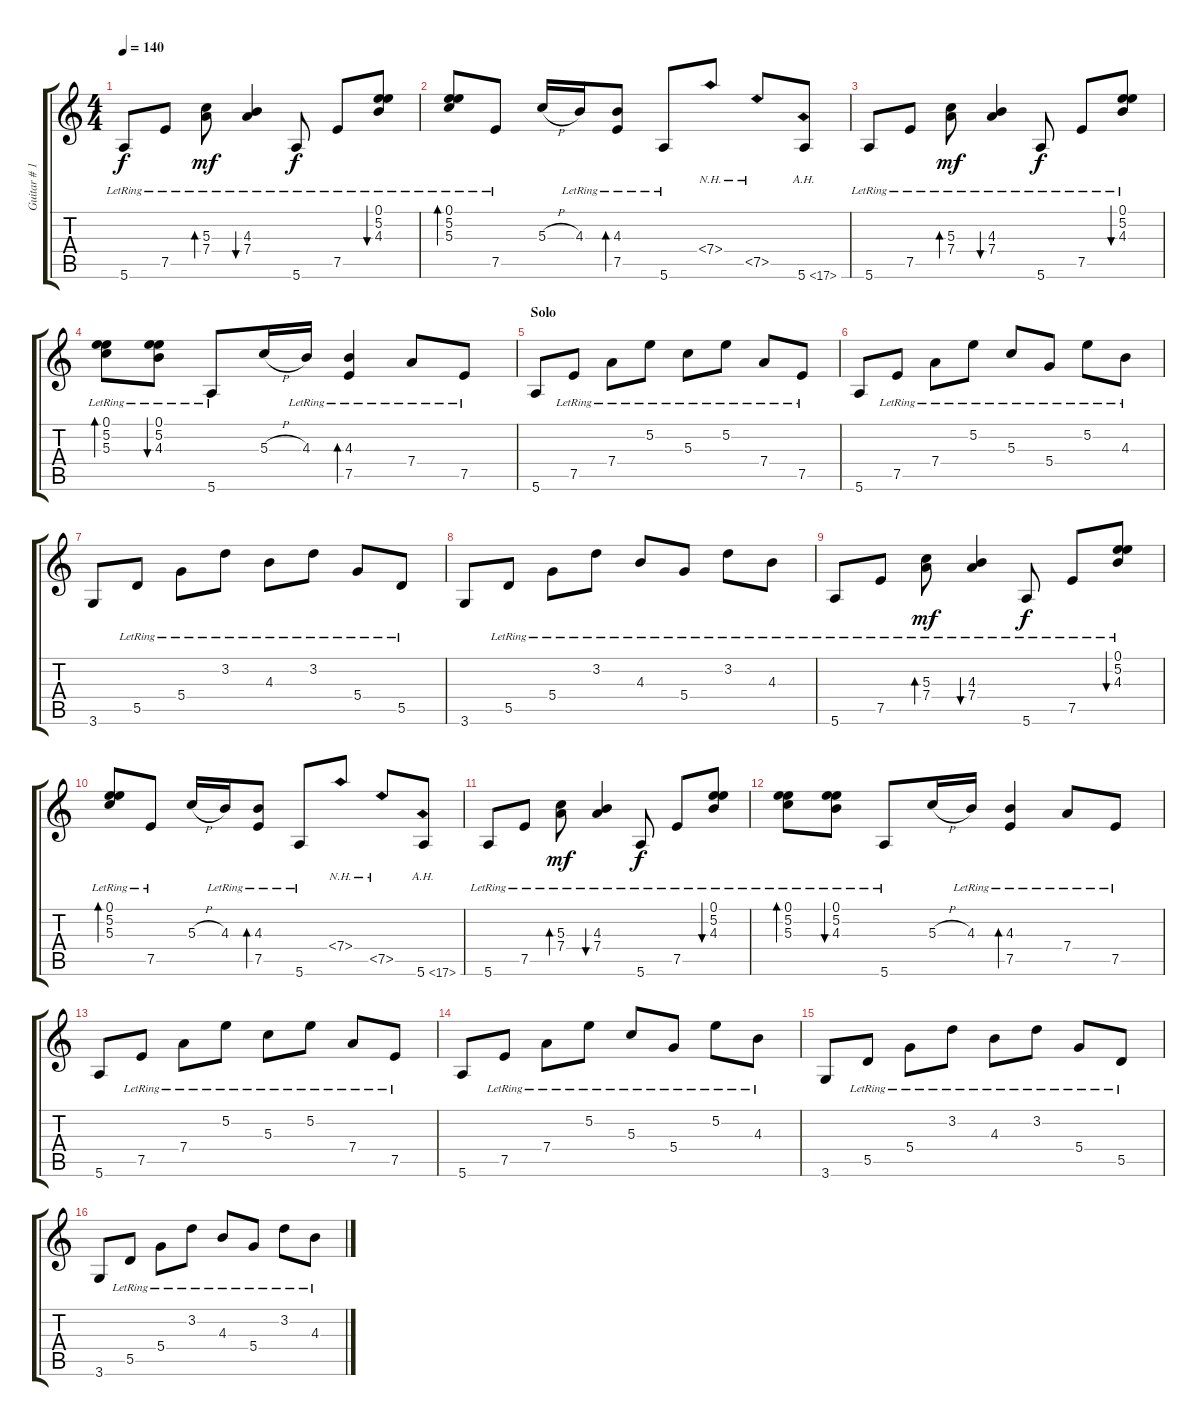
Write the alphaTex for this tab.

\track ("Guitar # 1 - Acoustic" "Guitar # 1") {instrument acousticguitarsteel}
\staff {score tabs}
\tuning (E4 B3 G3 D3 A2 E2) {hide}
\ts (4 4)
\tempo 140
\clef g2
\ks c
5.6{lr}.8{dy f} 7.5{lr}.8 (5.3{lr} 7.4{lr}).8{bd 60 dy mf} (4.3{lr} 7.4{lr}).4{bu 60} 5.6{lr}.8{dy f} 7.5{lr}.8 (0.1{lr} 5.2{lr} 4.3{lr}).8{bu 60} |
(0.1{lr} 5.2{lr} 5.3{lr}).8{bd 60} 7.5{lr}.8 5.3{h}.16 4.3{lr}.16 (4.3{lr} 7.5{lr}).8{bd 60} 5.6{lr}.8 7.4{nh}.8 7.5{nh}.8 5.6{ah 12}.8 |
5.6{lr}.8 7.5{lr}.8 (5.3{lr} 7.4{lr}).8{bd 60 dy mf} (4.3{lr} 7.4{lr}).4{bu 60} 5.6{lr}.8{dy f} 7.5{lr}.8 (0.1{lr} 5.2{lr} 4.3{lr}).8{bu 60} |
(0.1{lr} 5.2{lr} 5.3{lr}).8{bd 60} (0.1{lr} 5.2{lr} 4.3{lr}).8{bu 60} 5.6{lr}.8 5.3{h}.16 4.3{lr}.16 (4.3{lr} 7.5{lr}).4{bd 60} 7.4{lr}.8 7.5{lr}.8 |
\section ("" "Solo")
5.6.8 7.5{lr}.8 7.4{lr}.8 5.2{lr}.8 5.3{lr}.8 5.2{lr}.8 7.4{lr}.8 7.5{lr}.8 |
5.6.8 7.5{lr}.8 7.4{lr}.8 5.2{lr}.8 5.3{lr}.8 5.4{lr}.8 5.2{lr}.8 4.3{lr}.8 |
3.6.8 5.5{lr}.8 5.4{lr}.8 3.2{lr}.8 4.3{lr}.8 3.2{lr}.8 5.4{lr}.8 5.5{lr}.8 |
3.6.8 5.5{lr}.8 5.4{lr}.8 3.2{lr}.8 4.3{lr}.8 5.4{lr}.8 3.2{lr}.8 4.3{lr}.8 |
5.6{lr}.8 7.5{lr}.8 (5.3{lr} 7.4{lr}).8{bd 60 dy mf} (4.3{lr} 7.4{lr}).4{bu 60} 5.6{lr}.8{dy f} 7.5{lr}.8 (0.1{lr} 5.2{lr} 4.3{lr}).8{bu 60} |
(0.1{lr} 5.2{lr} 5.3{lr}).8{bd 60} 7.5{lr}.8 5.3{h}.16 4.3{lr}.16 (4.3{lr} 7.5{lr}).8{bd 60} 5.6{lr}.8 7.4{nh}.8 7.5{nh}.8 5.6{ah 12}.8 |
5.6{lr}.8 7.5{lr}.8 (5.3{lr} 7.4{lr}).8{bd 60 dy mf} (4.3{lr} 7.4{lr}).4{bu 60} 5.6{lr}.8{dy f} 7.5{lr}.8 (0.1{lr} 5.2{lr} 4.3{lr}).8{bu 60} |
(0.1{lr} 5.2{lr} 5.3{lr}).8{bd 60} (0.1{lr} 5.2{lr} 4.3{lr}).8{bu 60} 5.6{lr}.8 5.3{h}.16 4.3{lr}.16 (4.3{lr} 7.5{lr}).4{bd 60} 7.4{lr}.8 7.5{lr}.8 |
5.6.8 7.5{lr}.8 7.4{lr}.8 5.2{lr}.8 5.3{lr}.8 5.2{lr}.8 7.4{lr}.8 7.5{lr}.8 |
5.6.8 7.5{lr}.8 7.4{lr}.8 5.2{lr}.8 5.3{lr}.8 5.4{lr}.8 5.2{lr}.8 4.3{lr}.8 |
3.6.8 5.5{lr}.8 5.4{lr}.8 3.2{lr}.8 4.3{lr}.8 3.2{lr}.8 5.4{lr}.8 5.5{lr}.8 |
3.6.8 5.5{lr}.8 5.4{lr}.8 3.2{lr}.8 4.3{lr}.8 5.4{lr}.8 3.2{lr}.8 4.3{lr}.8
